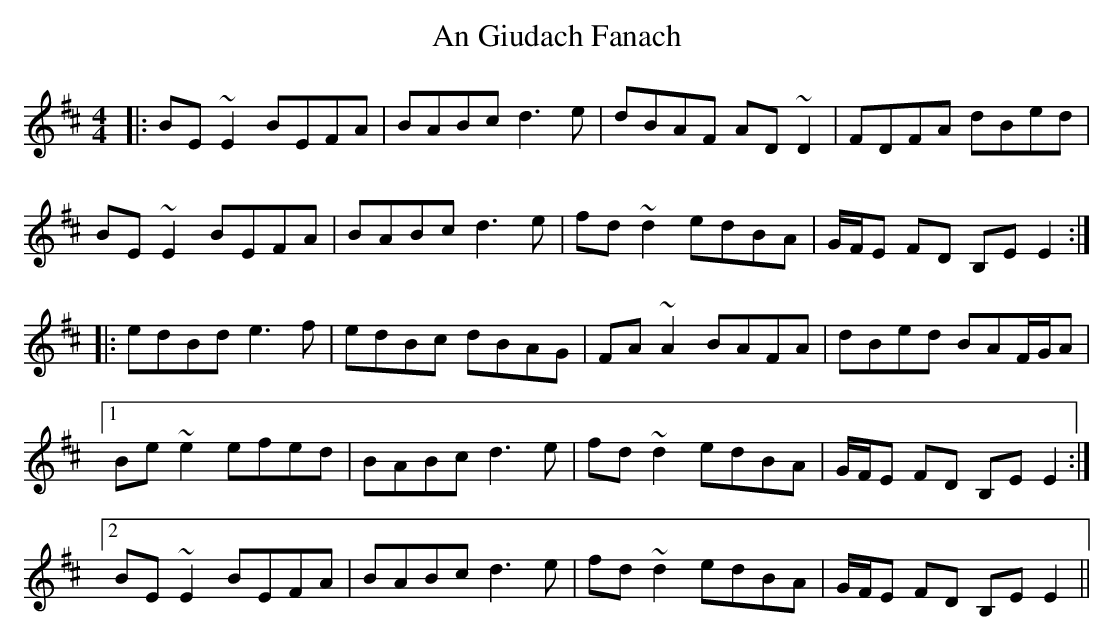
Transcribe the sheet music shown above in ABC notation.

X:1
T: An Giudach Fanach
M: 4/4
L: 1/8
K: Edor
|:BE ~E2 BEFA|BABc d3e|dBAF AD ~D2|FDFA dBed|
BE ~E2 BEFA|BABc d3e|fd ~d2 edBA|G/F/E FD B,EE2:|
|:edBd e3f|edBc dBAG|FA ~A2 BAFA|dBed BAF/G/A|
[1 Be ~e2 efed|BABc d3e|fd ~d2 edBA|G/F/E FD B,EE2:|
[2 BE ~E2 BEFA|BABc d3e|fd ~d2 edBA|G/F/E FD B,EE2||
